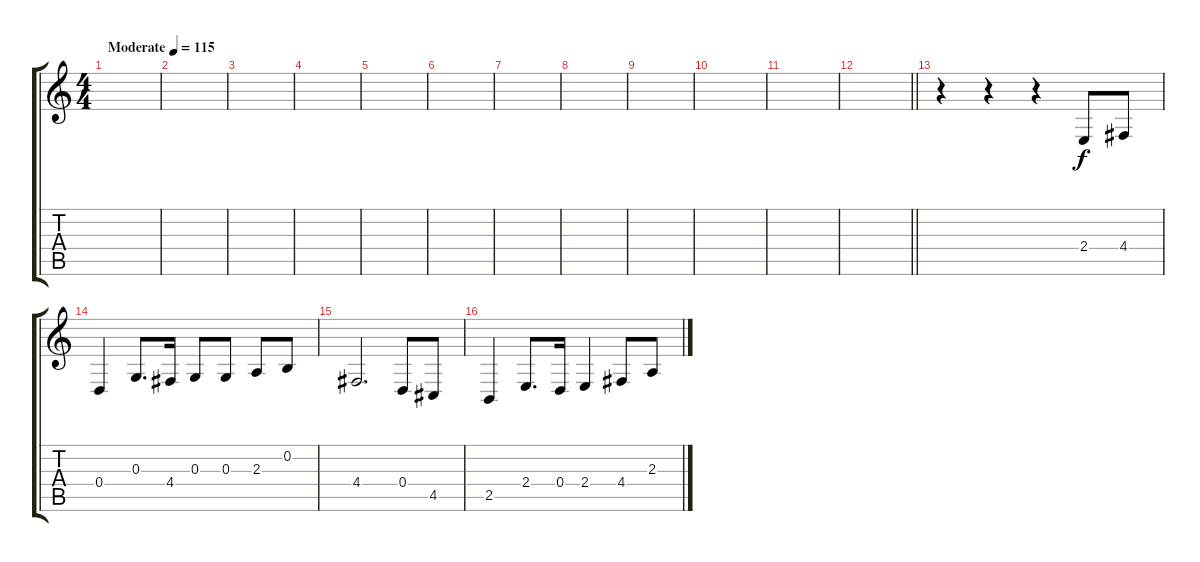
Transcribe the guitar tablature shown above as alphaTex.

\track "" {instrument fx7echoes}
\staff {score tabs}
\tuning (E4 B3 G3 D3 A2 E2) {hide}
\ts (4 4)
\section ("" "")
\tempo (115 "Moderate")
\clef g2
\ks c
|
|
|
|
|
|
|
|
|
|
|
\barLineRight lightlight
|
\section ("" "")
r.4 r.4 r.4 2.4.8{lyrics (0 "") lyrics (1 "") lyrics (2 "") lyrics (3 "") lyrics (4 "")} 4.4.8{lyrics (0 "") lyrics (1 "") lyrics (2 "") lyrics (3 "") lyrics (4 "")} |
0.4.4{lyrics (0 "") lyrics (1 "") lyrics (2 "") lyrics (3 "") lyrics (4 "")} 0.3.8{d lyrics (0 "") lyrics (1 "") lyrics (2 "") lyrics (3 "") lyrics (4 "")} 4.4.16{lyrics (0 "") lyrics (1 "") lyrics (2 "") lyrics (3 "") lyrics (4 "")} 0.3.8{lyrics (0 "") lyrics (1 "") lyrics (2 "") lyrics (3 "") lyrics (4 "")} 0.3.8{lyrics (0 "") lyrics (1 "") lyrics (2 "") lyrics (3 "") lyrics (4 "")} 2.3.8{lyrics (0 "") lyrics (1 "") lyrics (2 "") lyrics (3 "") lyrics (4 "")} 0.2.8{lyrics (0 "") lyrics (1 "") lyrics (2 "") lyrics (3 "") lyrics (4 "")} |
4.4.2{d lyrics (0 "") lyrics (1 "") lyrics (2 "") lyrics (3 "") lyrics (4 "")} 0.4.8{lyrics (0 "") lyrics (1 "") lyrics (2 "") lyrics (3 "") lyrics (4 "")} 4.5.8{lyrics (0 "") lyrics (1 "") lyrics (2 "") lyrics (3 "") lyrics (4 "")} |
2.5.4{lyrics (0 "") lyrics (1 "") lyrics (2 "") lyrics (3 "") lyrics (4 "")} 2.4.8{d lyrics (0 "") lyrics (1 "") lyrics (2 "") lyrics (3 "") lyrics (4 "")} 0.4.16{lyrics (0 "") lyrics (1 "") lyrics (2 "") lyrics (3 "") lyrics (4 "")} 2.4.4{lyrics (0 "") lyrics (1 "") lyrics (2 "") lyrics (3 "") lyrics (4 "")} 4.4.8{lyrics (0 "") lyrics (1 "") lyrics (2 "") lyrics (3 "") lyrics (4 "")} 2.3.8{lyrics (0 "") lyrics (1 "") lyrics (2 "") lyrics (3 "") lyrics (4 "")}
